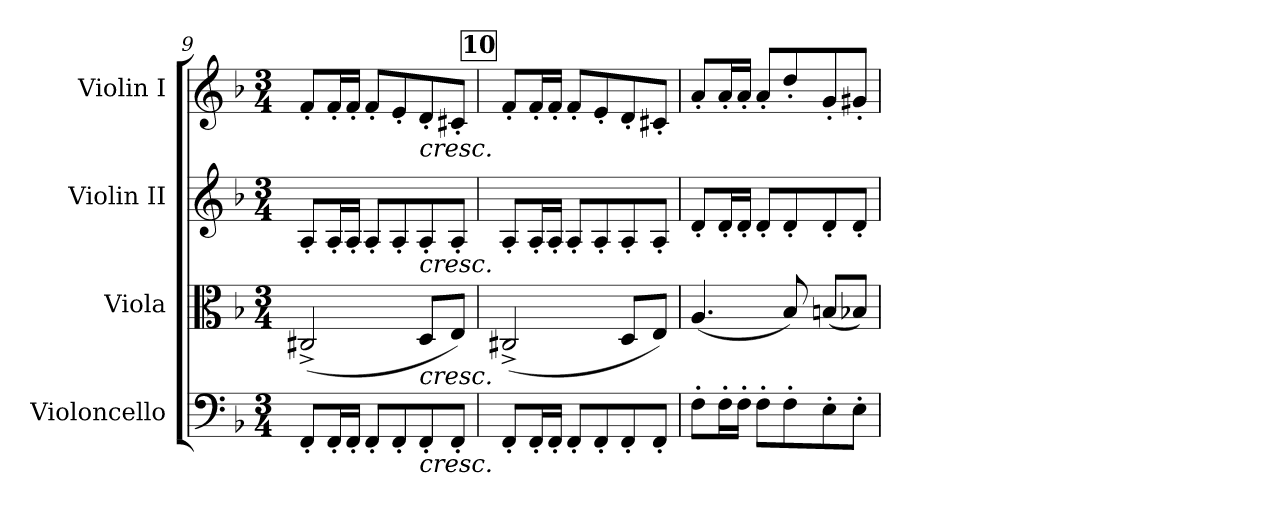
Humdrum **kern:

**kern	**kern	**kern	**kern
*part4	*part3	*part2	*part1
*staff4	*staff3	*staff2	*staff1
*I"Violoncello	*I"Viola	*I"Violin II	*I"Violin I
*I'Vc	*I'Vla	*I'Vln	*I'Vln
*clefF4	*clefC3	*clefG2	*clefG2
*k[b-]	*k[b-]	*k[b-]	*k[b-]
*M3/4	*M3/4	*M3/4	*M3/4
=9	=9	=9	=9
8FF'/L	(<2C#X^/	8A'/L	8f'/L
16FF'/L	.	16A'/L	16f'/L
16FF'/JJ	.	16A'/JJ	16f'/JJ
8FF'/L	.	8A'/L	8f'/L
8FF'/	.	8A'/	8e'/
!	!	!	!LO:TX:b:i:t=cresc.
!	!	!LO:TX:b:i:t=cresc.	!
!	!LO:TX:b:i:t=cresc.	!	!
!LO:TX:b:i:t=cresc.	!	!	!
8FF'/	8D/L	8A'/	8d'/
8FF'/J	8E/J)	8A'/J	8c#X'/J
!!LO:REH:place=s1:a:B:fs=14:t=10
=10	=10	=10	=10
8FF'/L	(<2C#X^/	8A'/L	8f'/L
16FF'/L	.	16A'/L	16f'/L
16FF'/JJ	.	16A'/JJ	16f'/JJ
8FF'/L	.	8A'/L	8f'/L
8FF'/	.	8A'/	8e'/
8FF'/	8D/L	8A'/	8d'/
8FF'/J	8E/J)	8A'/J	8c#X'/J
=11	=11	=11	=11
8F'\L	(<4.A/	8d'/L	8a'/L
16F'\L	.	16d'/L	16a'/L
16F'\JJ	.	16d'/JJ	16a'/JJ
8F'\L	.	8d'/L	8a'/L
8F'\	8B-/)	8d'/	8dd'/
8E'\	(<8Bn/L	8d'/	8g'/
8E'\J	8B-X/J)	8d'/J	8g#X'/J
=	=	=	=
*-	*-	*-	*-
